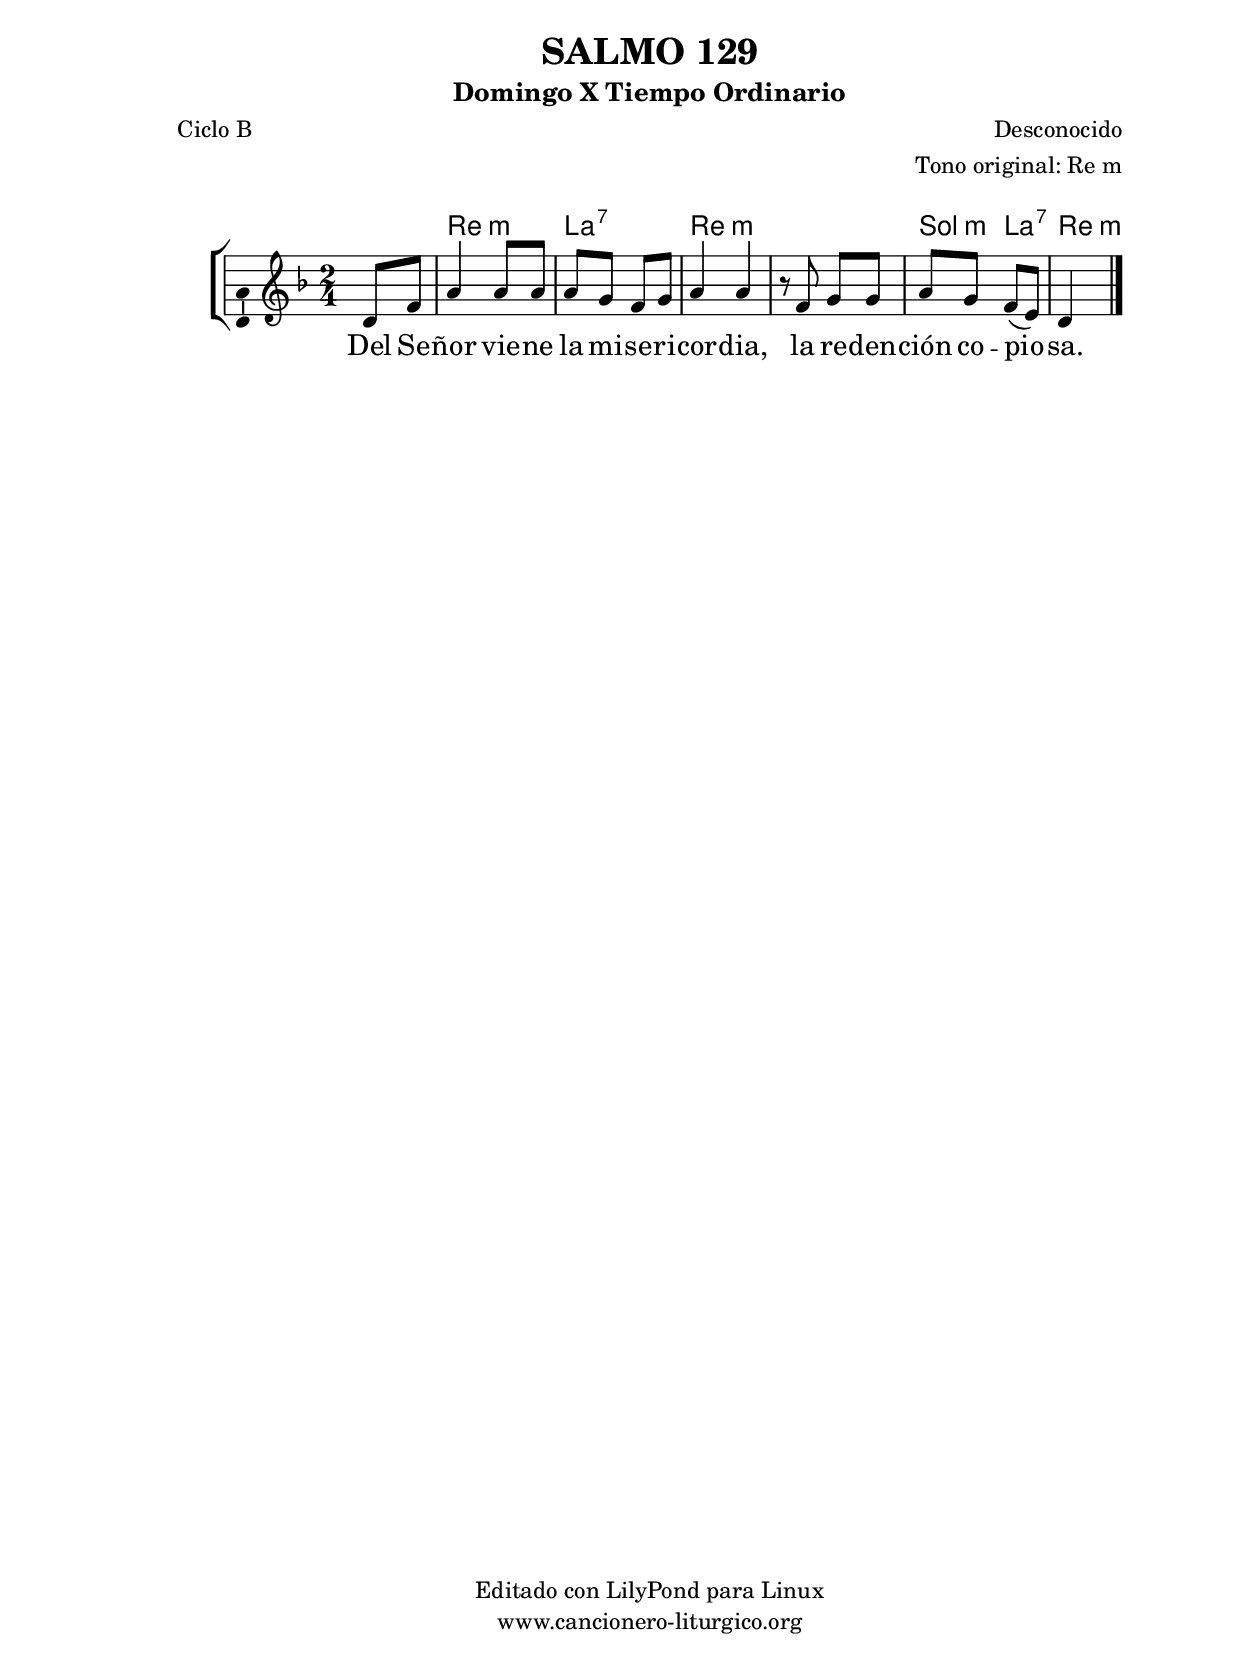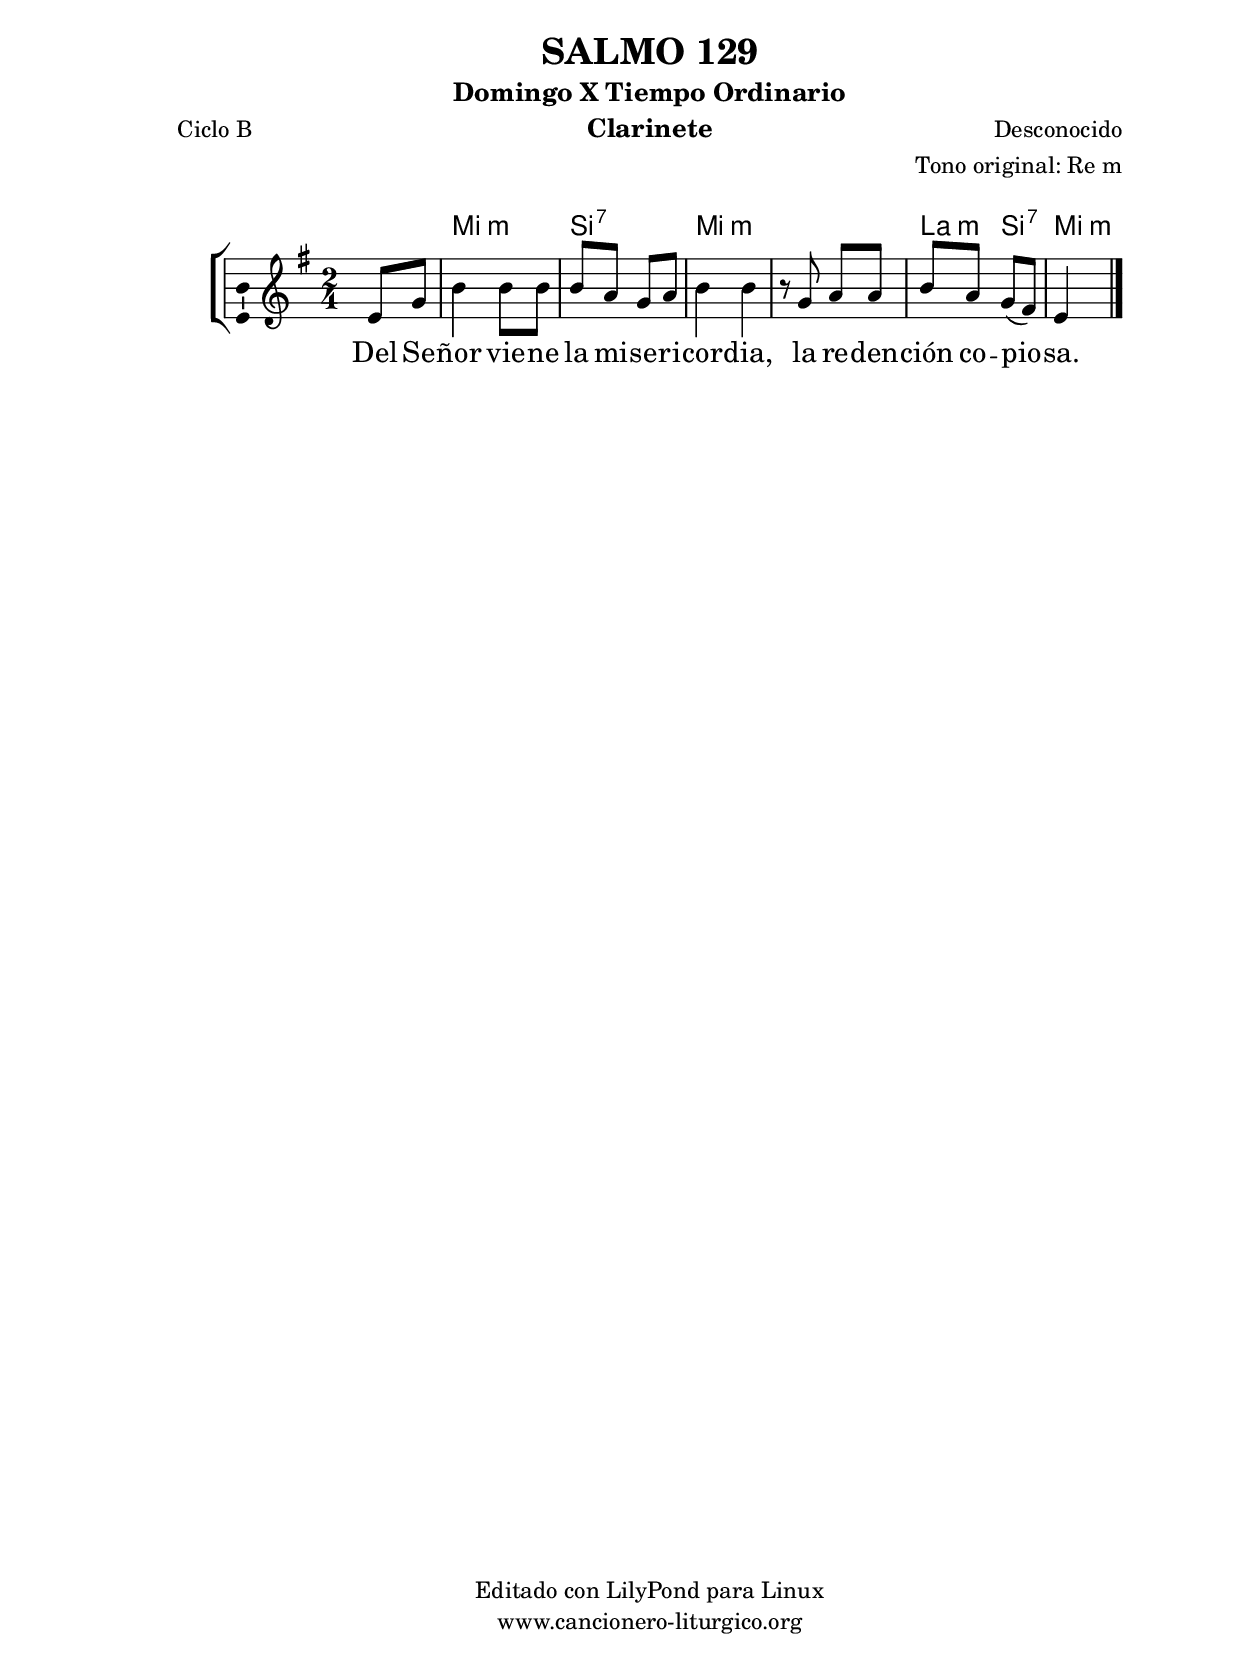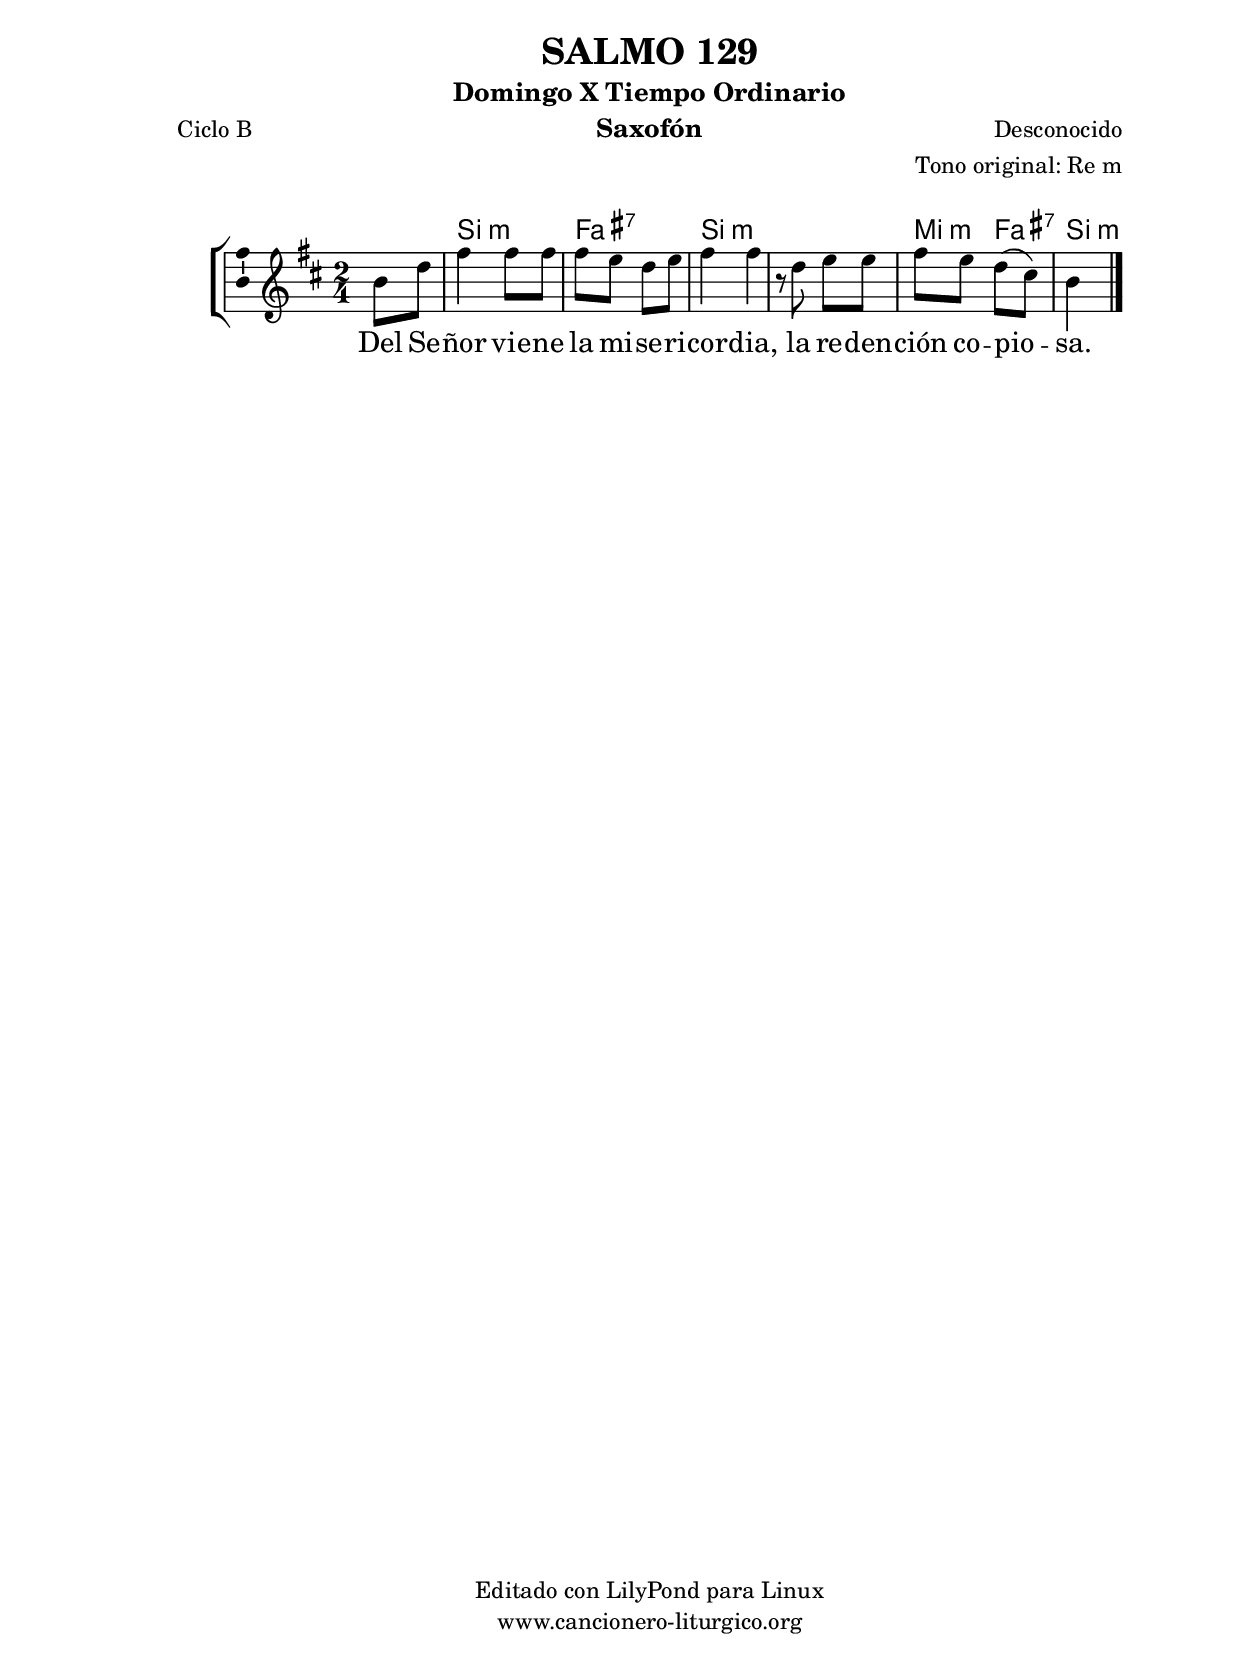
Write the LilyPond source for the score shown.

%
%para convertir .midi en .wav:
%timidity filename.midi -Ow -o finename.wav
%
%
%Para convertir de .wav a .mp3:
%lame -h -m j filename.wav
%
%
%para escuchar el midi:
%timidity nombrefichero.midi
%


%versión de lilypond para la que se ha escrito esta partitura:
\version "2.16.0"

	%Tamaño papel
	#(set-default-paper-size "a4")
	%Tamaño partitura
	#(set-global-staff-size 20)
	%No responde al pulsar sobre una nota
	#(ly:set-option 'point-and-click #f)

%parámetros del encabezamiento:
\header {
	title = "SALMO 129"
	subtitle = "Domingo X Tiempo Ordinario"
	composer = "Desconocido"
	poet = "Ciclo B"
	meter = ""
	arranger = "Tono original: Re m"
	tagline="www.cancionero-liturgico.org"
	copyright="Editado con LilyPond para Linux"
	}

%parámetros asociados al papel:
\paper  {
	oddHeaderMarkup = \markup {\fill-line { \on-the-fly #not-first-page \fromproperty #'header:title \on-the-fly #not-first-page \fromproperty #'header:composer }}
	evenHeaderMarkup = \markup {\fill-line { \fromproperty #'header:composer \fromproperty #'header:title }}
	#(set-paper-size "a4")
	print-page-number = ##f
	first-page-number = 1
	print-first-page-number = ##f
%	head-separation = 3.0 \cm
	top-margin = 2.0 \cm
	bottom-margin = 0.5\cm
%%%	bottom-margin = -1.0\cm
	left-margin = 3.0 \cm
	line-width = 16.0 \cm 
	indent = 8\mm
	interscoreline = 2.\mm
	between-system-space = 15\mm
%	para que las partituras no llenen la hoja:
	ragged-bottom = ##t
%	idem para la última hoja:
	ragged-last-bottom = ##f
%	para que las partituras llenen el ancho del papel:
	ragged-last = ##f
	after-title-space = 2.5 \cm
%page-count=1
%system-count=1

	%Flexible Vertical Spacing
%	markup-markup-spacing =
%	#'((basic-distance . 15) (minimum-distance . 15) (padding . 3))
	markup-system-spacing =
	#'((basic-distance . 15) (minimum-distance . 15) (padding . 3))
	system-system-spacing =
	#'((basic-distance . 15) (minimum-distance . 15) (padding . 3))
	score-system-spacing =
	#'((basic-distance . 15) (minimum-distance . 15) (padding . 5))
%	top-system-spacing = % header
%	#'((basic-distance . 8) (minimum-distance . 0) (padding . 3))
%	top-markup-spacing =
%	#'((basic-distance . 20) (minimum-distance . 20) (padding . 3))
	last-bottom-spacing = % footer
	#'((basic-distance . 5) (minimum-distance . 5) (padding . 3))
%	score-markup-spacing =
%	#'((basic-distance . 16) (minimum-distance . 13) (padding . 3))

	}


%parámetros que afectan a toda la partitura:
global =  {
	%clave de sol (G):
	\clef G
	%armadura:
%	\transpose d ees
	\key d \minor
	\tempo 4=70
	\set Score.tempoHideNote = ##t
	}


acordes = {
	\italianChords
	\chordmode {
%	\transpose d ees
{

s2
d2:m a:7 d:m d:m g4:m a:7 d2:m

	}
	}
}


melodia = 
%	\transpose d ees
{
	\relative c'{

\time 2/4

s4 d8 f
a4 a8 a
a8 g f g
a4 a
r8 f8 g g
a8 g f(e)
d4 s4

	\bar "|."
	}
	}


texto = \lyricmode {
Del Se -- ñor vie -- ne la mi -- se -- ri -- cor -- dia,
la re -- den -- ción co -- pio -- sa.
	}


acordesStaff = \context ChordNames = acordesStaff <<
	\set chordChanges = ##t
	\acordes
	>>


vozStaff = \context Voice = vozStaff
\with {\consists "Ambitus_engraver"}
<<
%	\set Staff.instrumentName = ""
%	\set Staff.shortInstrumentName = ""
%	\set Staff.midiInstrument = #"clarinet"
%	\set Staff.midiInstrument = #"cello"
%	\set Staff.midiInstrument = #"flute"
	\set Staff.midiInstrument = #"electric guitar (jazz)"
%	\set Staff.midiInstrument = #"english horn"
%	\set Staff.midiInstrument = #"violin"
%	\set Staff.midiInstrument = #"glockenspiel"
	\set Staff.midiMinimumVolume = #0.7
	\set Staff.midiMaximumVolume = #0.9
	\global
	\melodia
	>>


textoStaff = \context Lyrics = textoStaff <<
	\lyricsto vozStaff \texto
	>>

\book {
	\score {
		\context ChoirStaff {
			\override StaffGroup.SystemStartBracket #'collapse-height = #1
			\override Score.SystemStartBar #'collapse-height = #1
			<<
			\acordesStaff
			\vozStaff
			\textoStaff
			>>
			}
		\layout {
	    		\context {
				\Lyrics
				\override LyricText #'font-size = #2
				}
	   		 \context {
				\Score
				%fontSize = #3
				\override StaffSymbol #'staff-space = #(magstep +3)
				%\override Beam #'thickness = #0.55
				%\override SpacingSpanner #'spacing-increment = #1.0
				%\override Slur #'height-limit = #1.5
				}
			}
		}
	\score {
		\unfoldRepeats
		\context ChoirStaff {
			<<
			\acordesStaff
			\vozStaff
			>>
			}
		\midi {
	  		\context {
	  			\Score
				tempoWholesPerMinute = #(ly:make-moment 70 4)
				}
			}
		}
	}

%Partitura para clarinete
#(define output-suffix "C")
\book {
	\header{
		instrument = "Clarinete"
		}
	\score {
		\context ChoirStaff {
			\override StaffGroup.SystemStartBracket #'collapse-height = #1
			\override Score.SystemStartBar #'collapse-height = #1
\transpose c d
			<<
			\acordesStaff
			\vozStaff
			\textoStaff
			>>
			}
		\layout {
	    		\context {
				\Lyrics
				\override LyricText #'font-size = #2
				}
	   		 \context {
				\Score
				%fontSize = #3
				\override StaffSymbol #'staff-space = #(magstep +3)
				%\override Beam #'thickness = #0.55
				%\override SpacingSpanner #'spacing-increment = #1.0
				%\override Slur #'height-limit = #1.5
				}
			}
		}
	}

%Partitura para saxofón
#(define output-suffix "S")
\book {
	\header{
		instrument = "Saxofón"
		}
	\score {
		\context ChoirStaff {
			\override StaffGroup.SystemStartBracket #'collapse-height = #1
			\override Score.SystemStartBar #'collapse-height = #1
\transpose c a
			<<
			\acordesStaff
			\vozStaff
			\textoStaff
			>>
			}
		\layout {
	    		\context {
				\Lyrics
				\override LyricText #'font-size = #2
				}
	   		 \context {
				\Score
				%fontSize = #3
				\override StaffSymbol #'staff-space = #(magstep +3)
				%\override Beam #'thickness = #0.55
				%\override SpacingSpanner #'spacing-increment = #1.0
				%\override Slur #'height-limit = #1.5
				}
			}
		}
	}

